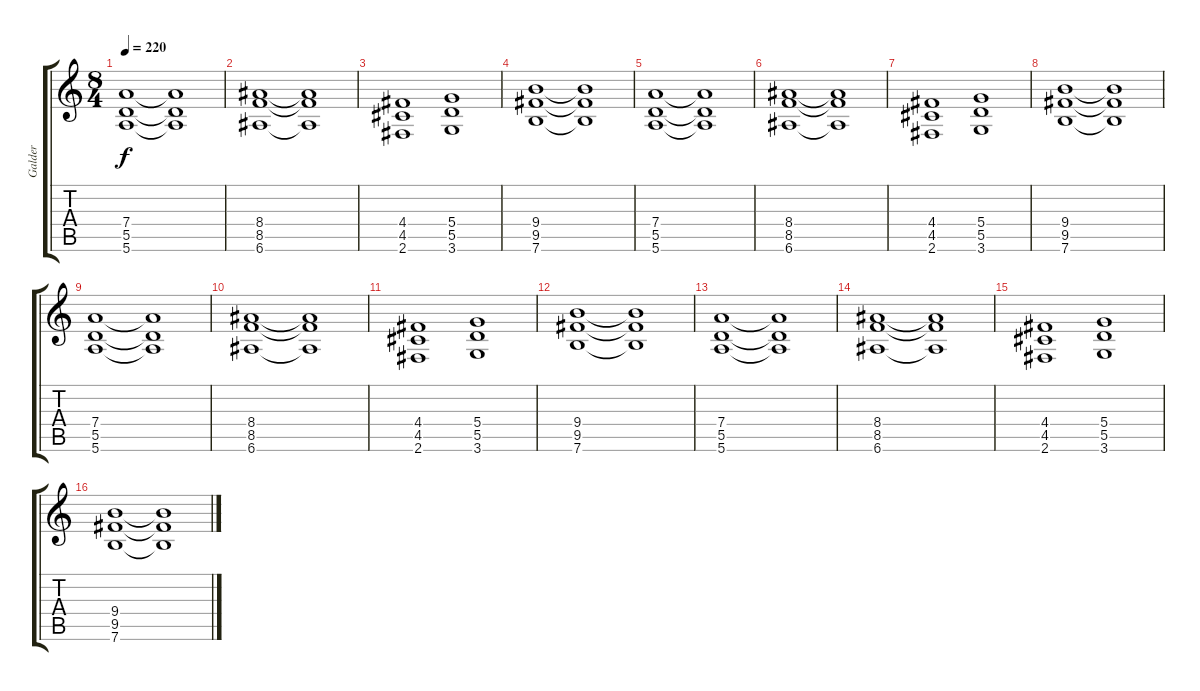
\track ("Galder" "Galder") {instrument distortionguitar}
\staff {score tabs}
\tuning (E4 B3 G3 D3 A2 E2) {hide}
\ts (8 4)
\tempo 220
\clef g2
\ks c
(7.4 5.5 5.6).1{dy f} (7.4{t} 5.5{t} 5.6{t}).1 |
(8.4 8.5 6.6).1 (8.4{t} 8.5{t} 6.6{t}).1 |
(4.4 4.5 2.6).1 (5.4 5.5 3.6).1 |
(9.4 9.5 7.6).1 (9.4{t} 9.5{t} 7.6{t}).1 |
(7.4 5.5 5.6).1 (7.4{t} 5.5{t} 5.6{t}).1 |
(8.4 8.5 6.6).1 (8.4{t} 8.5{t} 6.6{t}).1 |
(4.4 4.5 2.6).1 (5.4 5.5 3.6).1 |
(9.4 9.5 7.6).1 (9.4{t} 9.5{t} 7.6{t}).1 |
(7.4 5.5 5.6).1 (7.4{t} 5.5{t} 5.6{t}).1 |
(8.4 8.5 6.6).1 (8.4{t} 8.5{t} 6.6{t}).1 |
(4.4 4.5 2.6).1 (5.4 5.5 3.6).1 |
(9.4 9.5 7.6).1 (9.4{t} 9.5{t} 7.6{t}).1 |
(7.4 5.5 5.6).1 (7.4{t} 5.5{t} 5.6{t}).1 |
(8.4 8.5 6.6).1 (8.4{t} 8.5{t} 6.6{t}).1 |
(4.4 4.5 2.6).1 (5.4 5.5 3.6).1 |
(9.4 9.5 7.6).1 (9.4{t} 9.5{t} 7.6{t}).1
